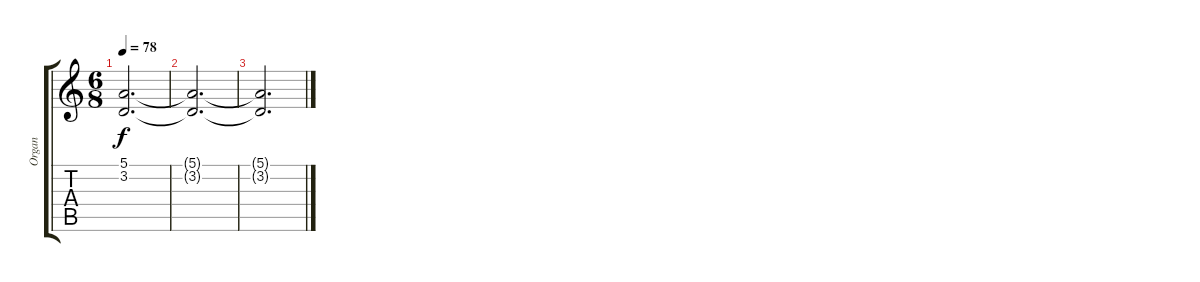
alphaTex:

\track ("Organ" "Organ") {instrument percussiveorgan}
\staff {score tabs}
\tuning (E4 B3 G3 D3 A2 E2) {hide}
\ts (6 8)
\tempo 78
\clef g2
\ks c
(5.1 3.2).2{d dy f} |
(5.1{t} 3.2{t}).2{d} |
(5.1{t} 3.2{t}).2{d}
